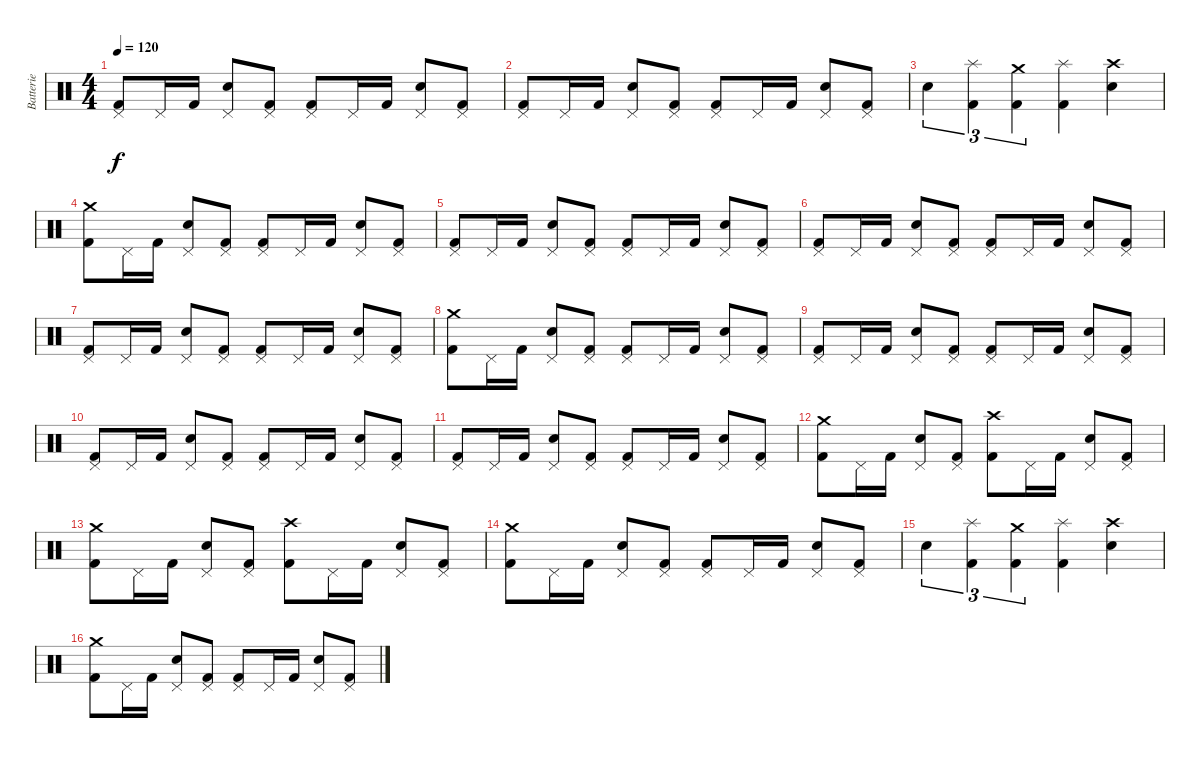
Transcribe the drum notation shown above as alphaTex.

\track ("Batterie" "Batterie") {instrument percussion}
\staff {score}
\articulation defaults
\ts (4 4)
\tempo 120
\clef neutral
\ks c
("Pedal Hi-Hat (hit)" "Kick (hit) 2").8{dy f} "Pedal Hi-Hat (hit)".16 "Kick (hit) 2".16 ("Pedal Hi-Hat (hit)" "Snare (hit) 2").8 ("Pedal Hi-Hat (hit)" "Kick (hit) 2").8 ("Pedal Hi-Hat (hit)" "Kick (hit) 2").8 "Pedal Hi-Hat (hit)".16 "Kick (hit) 2".16 ("Pedal Hi-Hat (hit)" "Snare (hit) 2").8 ("Pedal Hi-Hat (hit)" "Kick (hit) 2").8 |
("Pedal Hi-Hat (hit)" "Kick (hit) 2").8 "Pedal Hi-Hat (hit)".16 "Kick (hit) 2".16 ("Pedal Hi-Hat (hit)" "Snare (hit) 2").8 ("Pedal Hi-Hat (hit)" "Kick (hit) 2").8 ("Pedal Hi-Hat (hit)" "Kick (hit) 2").8 "Pedal Hi-Hat (hit)".16 "Kick (hit) 2".16 ("Pedal Hi-Hat (hit)" "Snare (hit) 2").8 ("Pedal Hi-Hat (hit)" "Kick (hit) 2").8 |
"Snare (hit) 2".4{tu (3 2)} ("Splash (hit)" "Kick (hit) 2").4{tu (3 2)} ("Crash medium (hit)" "Kick (hit) 2").4{tu (3 2)} ("Splash (hit)" "Kick (hit) 2").4 ("Crash high (hit)" "Snare (hit) 2").4 |
("Crash medium (hit)" "Kick (hit) 2").8 "Pedal Hi-Hat (hit)".16 "Kick (hit) 2".16 ("Pedal Hi-Hat (hit)" "Snare (hit) 2").8 ("Pedal Hi-Hat (hit)" "Kick (hit) 2").8 ("Pedal Hi-Hat (hit)" "Kick (hit) 2").8 "Pedal Hi-Hat (hit)".16 "Kick (hit) 2".16 ("Pedal Hi-Hat (hit)" "Snare (hit) 2").8 ("Pedal Hi-Hat (hit)" "Kick (hit) 2").8 |
("Pedal Hi-Hat (hit)" "Kick (hit) 2").8{volume 11} "Pedal Hi-Hat (hit)".16 "Kick (hit) 2".16 ("Pedal Hi-Hat (hit)" "Snare (hit) 2").8 ("Pedal Hi-Hat (hit)" "Kick (hit) 2").8 ("Pedal Hi-Hat (hit)" "Kick (hit) 2").8 "Pedal Hi-Hat (hit)".16 "Kick (hit) 2".16 ("Pedal Hi-Hat (hit)" "Snare (hit) 2").8 ("Pedal Hi-Hat (hit)" "Kick (hit) 2").8 |
("Pedal Hi-Hat (hit)" "Kick (hit) 2").8 "Pedal Hi-Hat (hit)".16 "Kick (hit) 2".16 ("Pedal Hi-Hat (hit)" "Snare (hit) 2").8 ("Pedal Hi-Hat (hit)" "Kick (hit) 2").8 ("Pedal Hi-Hat (hit)" "Kick (hit) 2").8 "Pedal Hi-Hat (hit)".16 "Kick (hit) 2".16 ("Pedal Hi-Hat (hit)" "Snare (hit) 2").8 ("Pedal Hi-Hat (hit)" "Kick (hit) 2").8 |
("Pedal Hi-Hat (hit)" "Kick (hit) 2").8{volume 9} "Pedal Hi-Hat (hit)".16 "Kick (hit) 2".16 ("Pedal Hi-Hat (hit)" "Snare (hit) 2").8 ("Pedal Hi-Hat (hit)" "Kick (hit) 2").8 ("Pedal Hi-Hat (hit)" "Kick (hit) 2").8 "Pedal Hi-Hat (hit)".16 "Kick (hit) 2".16 ("Pedal Hi-Hat (hit)" "Snare (hit) 2").8 ("Pedal Hi-Hat (hit)" "Kick (hit) 2").8 |
("Crash medium (hit)" "Kick (hit) 2").8 "Pedal Hi-Hat (hit)".16 "Kick (hit) 2".16 ("Pedal Hi-Hat (hit)" "Snare (hit) 2").8 ("Pedal Hi-Hat (hit)" "Kick (hit) 2").8 ("Pedal Hi-Hat (hit)" "Kick (hit) 2").8 "Pedal Hi-Hat (hit)".16 "Kick (hit) 2".16 ("Pedal Hi-Hat (hit)" "Snare (hit) 2").8 ("Pedal Hi-Hat (hit)" "Kick (hit) 2").8 |
("Pedal Hi-Hat (hit)" "Kick (hit) 2").8{volume 7} "Pedal Hi-Hat (hit)".16 "Kick (hit) 2".16 ("Pedal Hi-Hat (hit)" "Snare (hit) 2").8 ("Pedal Hi-Hat (hit)" "Kick (hit) 2").8 ("Pedal Hi-Hat (hit)" "Kick (hit) 2").8 "Pedal Hi-Hat (hit)".16 "Kick (hit) 2".16 ("Pedal Hi-Hat (hit)" "Snare (hit) 2").8 ("Pedal Hi-Hat (hit)" "Kick (hit) 2").8 |
("Pedal Hi-Hat (hit)" "Kick (hit) 2").8 "Pedal Hi-Hat (hit)".16 "Kick (hit) 2".16 ("Pedal Hi-Hat (hit)" "Snare (hit) 2").8 ("Pedal Hi-Hat (hit)" "Kick (hit) 2").8 ("Pedal Hi-Hat (hit)" "Kick (hit) 2").8 "Pedal Hi-Hat (hit)".16 "Kick (hit) 2".16 ("Pedal Hi-Hat (hit)" "Snare (hit) 2").8 ("Pedal Hi-Hat (hit)" "Kick (hit) 2").8 |
("Pedal Hi-Hat (hit)" "Kick (hit) 2").8{volume 5} "Pedal Hi-Hat (hit)".16 "Kick (hit) 2".16 ("Pedal Hi-Hat (hit)" "Snare (hit) 2").8 ("Pedal Hi-Hat (hit)" "Kick (hit) 2").8 ("Pedal Hi-Hat (hit)" "Kick (hit) 2").8 "Pedal Hi-Hat (hit)".16 "Kick (hit) 2".16 ("Pedal Hi-Hat (hit)" "Snare (hit) 2").8 ("Pedal Hi-Hat (hit)" "Kick (hit) 2").8 |
("Crash medium (hit)" "Kick (hit) 2").8 "Pedal Hi-Hat (hit)".16 "Kick (hit) 2".16 ("Pedal Hi-Hat (hit)" "Snare (hit) 2").8 ("Pedal Hi-Hat (hit)" "Kick (hit) 2").8 ("Crash high (hit)" "Kick (hit) 2").8 "Pedal Hi-Hat (hit)".16 "Kick (hit) 2".16 ("Pedal Hi-Hat (hit)" "Snare (hit) 2").8 ("Pedal Hi-Hat (hit)" "Kick (hit) 2").8 |
("Crash medium (hit)" "Kick (hit) 2").8{volume 3} "Pedal Hi-Hat (hit)".16 "Kick (hit) 2".16 ("Pedal Hi-Hat (hit)" "Snare (hit) 2").8 ("Pedal Hi-Hat (hit)" "Kick (hit) 2").8 ("Crash high (hit)" "Kick (hit) 2").8 "Pedal Hi-Hat (hit)".16 "Kick (hit) 2".16 ("Pedal Hi-Hat (hit)" "Snare (hit) 2").8 ("Pedal Hi-Hat (hit)" "Kick (hit) 2").8 |
("Crash medium (hit)" "Kick (hit) 2").8{volume 1} "Pedal Hi-Hat (hit)".16 "Kick (hit) 2".16 ("Pedal Hi-Hat (hit)" "Snare (hit) 2").8 ("Pedal Hi-Hat (hit)" "Kick (hit) 2").8 ("Pedal Hi-Hat (hit)" "Kick (hit) 2").8 "Pedal Hi-Hat (hit)".16 "Kick (hit) 2".16 ("Pedal Hi-Hat (hit)" "Snare (hit) 2").8 ("Pedal Hi-Hat (hit)" "Kick (hit) 2").8 |
"Snare (hit) 2".4{tu (3 2)} ("Splash (hit)" "Kick (hit) 2").4{tu (3 2)} ("Crash medium (hit)" "Kick (hit) 2").4{tu (3 2)} ("Splash (hit)" "Kick (hit) 2").4 ("Crash high (hit)" "Snare (hit) 2").4 |
("Crash medium (hit)" "Kick (hit) 2").8 "Pedal Hi-Hat (hit)".16 "Kick (hit) 2".16 ("Pedal Hi-Hat (hit)" "Snare (hit) 2").8 ("Pedal Hi-Hat (hit)" "Kick (hit) 2").8 ("Pedal Hi-Hat (hit)" "Kick (hit) 2").8 "Pedal Hi-Hat (hit)".16 "Kick (hit) 2".16 ("Pedal Hi-Hat (hit)" "Snare (hit) 2").8 ("Pedal Hi-Hat (hit)" "Kick (hit) 2").8
